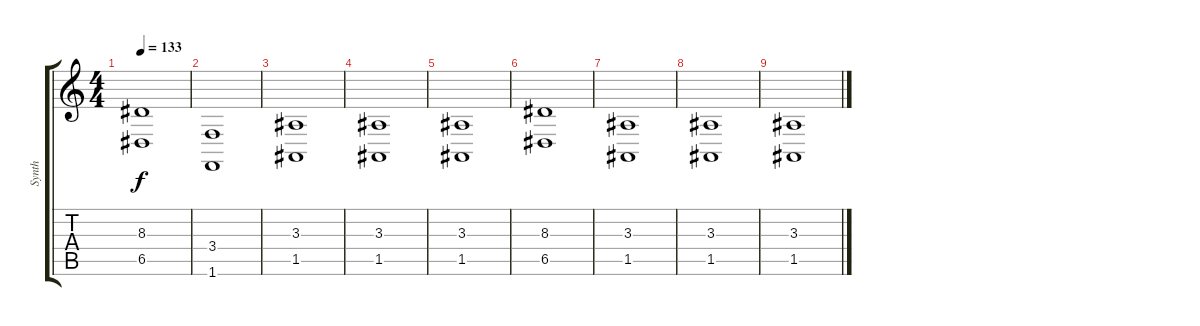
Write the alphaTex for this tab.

\track ("Synth" "Synth") {instrument pad4choir}
\staff {score tabs}
\tuning (E4 B3 G3 D3 A2 E2) {hide}
\ts (4 4)
\tempo 133
\clef g2
\ks c
(8.3 6.5).1{dy f} |
(3.4 1.6).1 |
(3.3 1.5).1 |
(3.3 1.5).1 |
(3.3 1.5).1{volume 0} |
(8.3 6.5).1 |
(3.3 1.5).1 |
(3.3 1.5).1 |
(3.3 1.5).1
